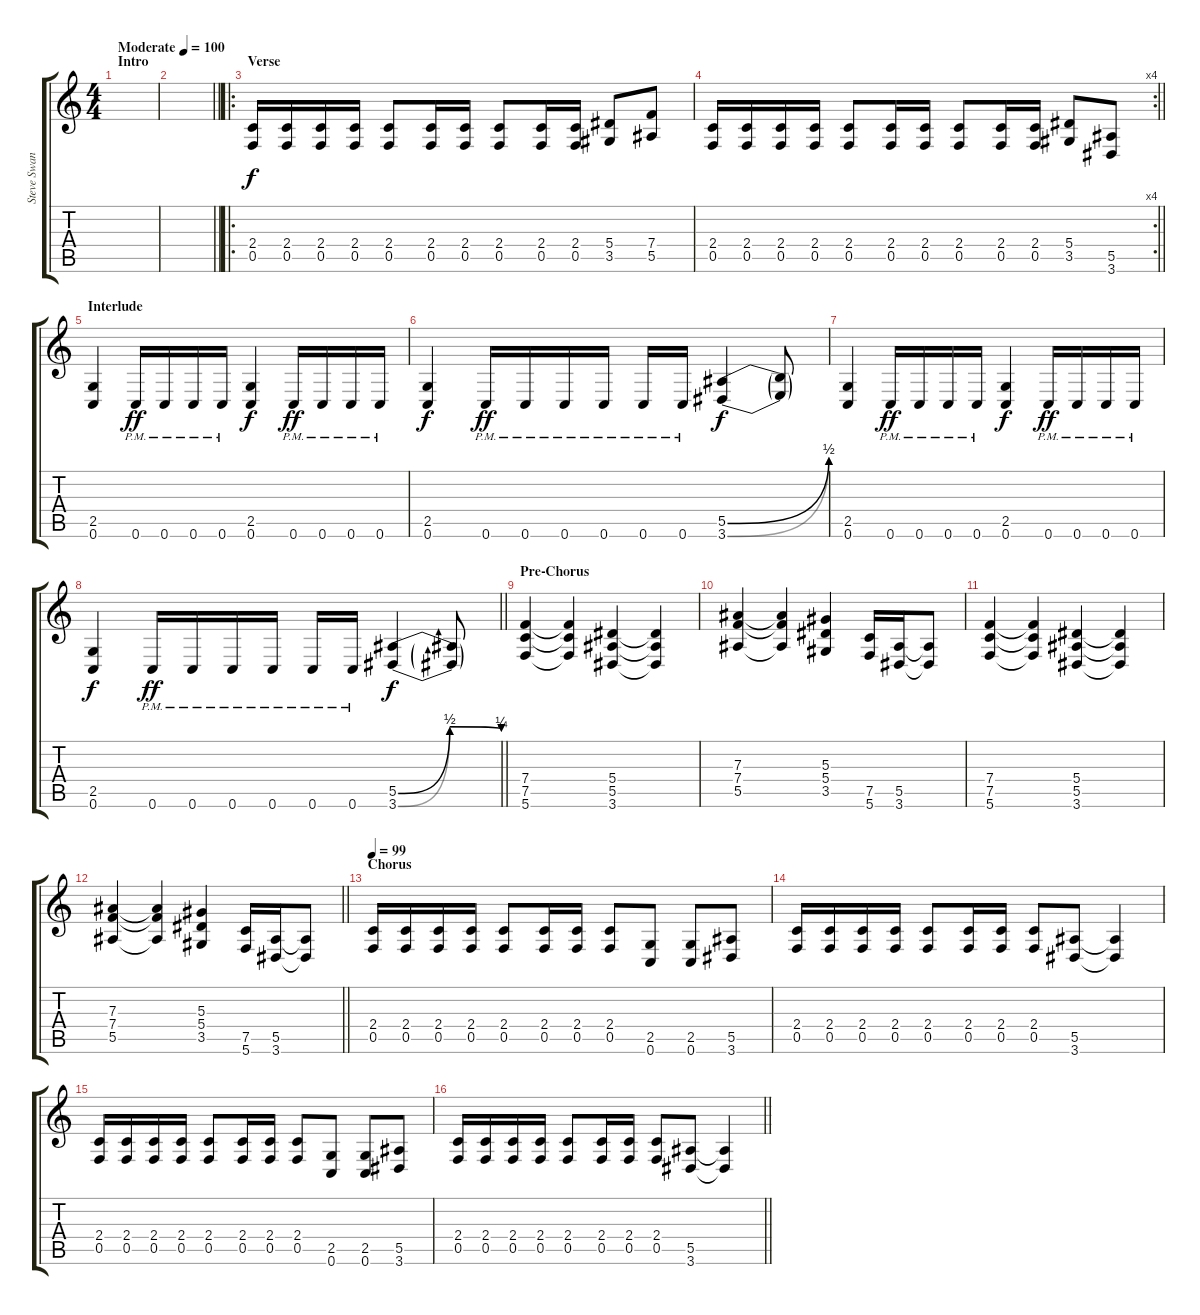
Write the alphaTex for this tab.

\track ("Steve Swanson" "Steve Swan") {instrument distortionguitar}
\staff {score tabs}
\tuning (C4 G3 Eb3 Bb2 F2 C2) {hide}
\ts (4 4)
\section ("" "Intro")
\tempo (100 "Moderate")
\clef g2
\ks c
|
\barLineRight lightlight
|
\ro
\section ("" "Verse")
(2.4 0.5).16 (2.4 0.5).16 (2.4 0.5).16 (2.4 0.5).16 (2.4 0.5).8 (2.4 0.5).16 (2.4 0.5).16 (2.4 0.5).8 (2.4 0.5).16 (2.4 0.5).16 (5.4 3.5).8 (7.4 5.5).8 |
\rc 4
\barLineRight lightlight
(2.4 0.5).16 (2.4 0.5).16 (2.4 0.5).16 (2.4 0.5).16 (2.4 0.5).8 (2.4 0.5).16 (2.4 0.5).16 (2.4 0.5).8 (2.4 0.5).16 (2.4 0.5).16 (5.4 3.5).8 (5.5 3.6).8 |
\section ("" "Interlude")
(2.5 0.6).4 0.6{pm}.16{dy ff} 0.6{pm}.16 0.6{pm}.16 0.6{pm}.16 (2.5 0.6).4{dy f} 0.6{pm}.16{dy ff} 0.6{pm}.16 0.6{pm}.16 0.6{pm}.16 |
(2.5 0.6).4{dy f} 0.6{pm}.16{dy ff} 0.6{pm}.16 0.6{pm}.16 0.6{pm}.16 0.6{pm}.16 0.6{pm}.16 (5.5{be (bend 0 0 60 2)} 3.6{be (bend 0 0 60 2)}).4{dy f} (5.5{t} 3.6{t}).8 |
(2.5 0.6).4 0.6{pm}.16{dy ff} 0.6{pm}.16 0.6{pm}.16 0.6{pm}.16 (2.5 0.6).4{dy f} 0.6{pm}.16{dy ff} 0.6{pm}.16 0.6{pm}.16 0.6{pm}.16 |
\barLineRight lightlight
(2.5 0.6).4{dy f} 0.6{pm}.16{dy ff} 0.6{pm}.16 0.6{pm}.16 0.6{pm}.16 0.6{pm}.16 0.6{pm}.16 (5.5{be (bendrelease 0 0 36 2 36 2 60 1)} 3.6{be (bendrelease 0 0 36 2 36 2 60 1)}).4{dy f} (5.5{t} 3.6{t}).8 |
\section ("" "Pre-Chorus")
(7.4 7.5 5.6).4 (7.4{t} 7.5{t} 5.6{t}).4 (5.4 5.5 3.6).4 (5.4{t} 5.5{t} 3.6{t}).4 |
(7.3 7.4 5.5).4 (7.3{t} 7.4{t} 5.5{t}).4 (5.3 5.4 3.5).4 (7.5 5.6).16 (5.5 3.6).16 (5.5{t} 3.6{t}).8 |
(7.4 7.5 5.6).4 (7.4{t} 7.5{t} 5.6{t}).4 (5.4 5.5 3.6).4 (5.4{t} 5.5{t} 3.6{t}).4 |
\barLineRight lightlight
(7.3 7.4 5.5).4 (7.3{t} 7.4{t} 5.5{t}).4 (5.3 5.4 3.5).4 (7.5 5.6).16 (5.5 3.6).16 (5.5{t} 3.6{t}).8 |
\section ("" "Chorus")
\tempo 99
(2.4 0.5).16 (2.4 0.5).16 (2.4 0.5).16 (2.4 0.5).16 (2.4 0.5).8 (2.4 0.5).16 (2.4 0.5).16 (2.4 0.5).8 (2.5 0.6).8 (2.5 0.6).8 (5.5 3.6).8 |
(2.4 0.5).16 (2.4 0.5).16 (2.4 0.5).16 (2.4 0.5).16 (2.4 0.5).8 (2.4 0.5).16 (2.4 0.5).16 (2.4 0.5).8 (5.5 3.6).8 (5.5{t} 3.6{t}).4 |
(2.4 0.5).16 (2.4 0.5).16 (2.4 0.5).16 (2.4 0.5).16 (2.4 0.5).8 (2.4 0.5).16 (2.4 0.5).16 (2.4 0.5).8 (2.5 0.6).8 (2.5 0.6).8 (5.5 3.6).8 |
\barLineRight lightlight
(2.4 0.5).16 (2.4 0.5).16 (2.4 0.5).16 (2.4 0.5).16 (2.4 0.5).8 (2.4 0.5).16 (2.4 0.5).16 (2.4 0.5).8 (5.5 3.6).8 (5.5{t} 3.6{t}).4
